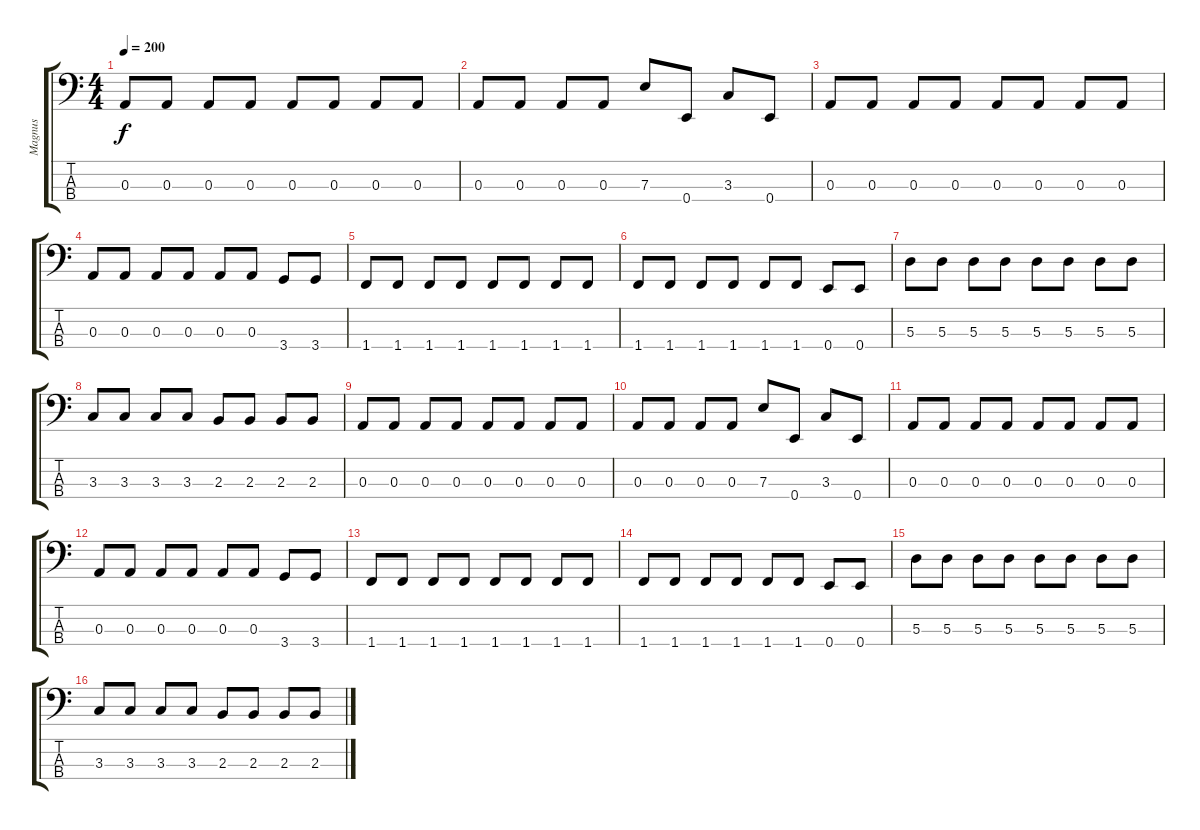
\track ("Magnus" "Magnus") {instrument electricbassfinger}
\staff {score tabs}
\tuning (G2 D2 A1 E1) {hide}
\ts (4 4)
\tempo 200
\clef f4
\ks c
0.3.8{dy f} 0.3.8 0.3.8 0.3.8 0.3.8 0.3.8 0.3.8 0.3.8 |
0.3.8 0.3.8 0.3.8 0.3.8 7.3.8 0.4.8 3.3.8 0.4.8 |
0.3.8 0.3.8 0.3.8 0.3.8 0.3.8 0.3.8 0.3.8 0.3.8 |
0.3.8 0.3.8 0.3.8 0.3.8 0.3.8 0.3.8 3.4.8 3.4.8 |
1.4.8 1.4.8 1.4.8 1.4.8 1.4.8 1.4.8 1.4.8 1.4.8 |
1.4.8 1.4.8 1.4.8 1.4.8 1.4.8 1.4.8 0.4.8 0.4.8 |
5.3.8 5.3.8 5.3.8 5.3.8 5.3.8 5.3.8 5.3.8 5.3.8 |
3.3.8 3.3.8 3.3.8 3.3.8 2.3.8 2.3.8 2.3.8 2.3.8 |
0.3.8 0.3.8 0.3.8 0.3.8 0.3.8 0.3.8 0.3.8 0.3.8 |
0.3.8 0.3.8 0.3.8 0.3.8 7.3.8 0.4.8 3.3.8 0.4.8 |
0.3.8 0.3.8 0.3.8 0.3.8 0.3.8 0.3.8 0.3.8 0.3.8 |
0.3.8 0.3.8 0.3.8 0.3.8 0.3.8 0.3.8 3.4.8 3.4.8 |
1.4.8 1.4.8 1.4.8 1.4.8 1.4.8 1.4.8 1.4.8 1.4.8 |
1.4.8 1.4.8 1.4.8 1.4.8 1.4.8 1.4.8 0.4.8 0.4.8 |
5.3.8 5.3.8 5.3.8 5.3.8 5.3.8 5.3.8 5.3.8 5.3.8 |
3.3.8 3.3.8 3.3.8 3.3.8 2.3.8 2.3.8 2.3.8 2.3.8
